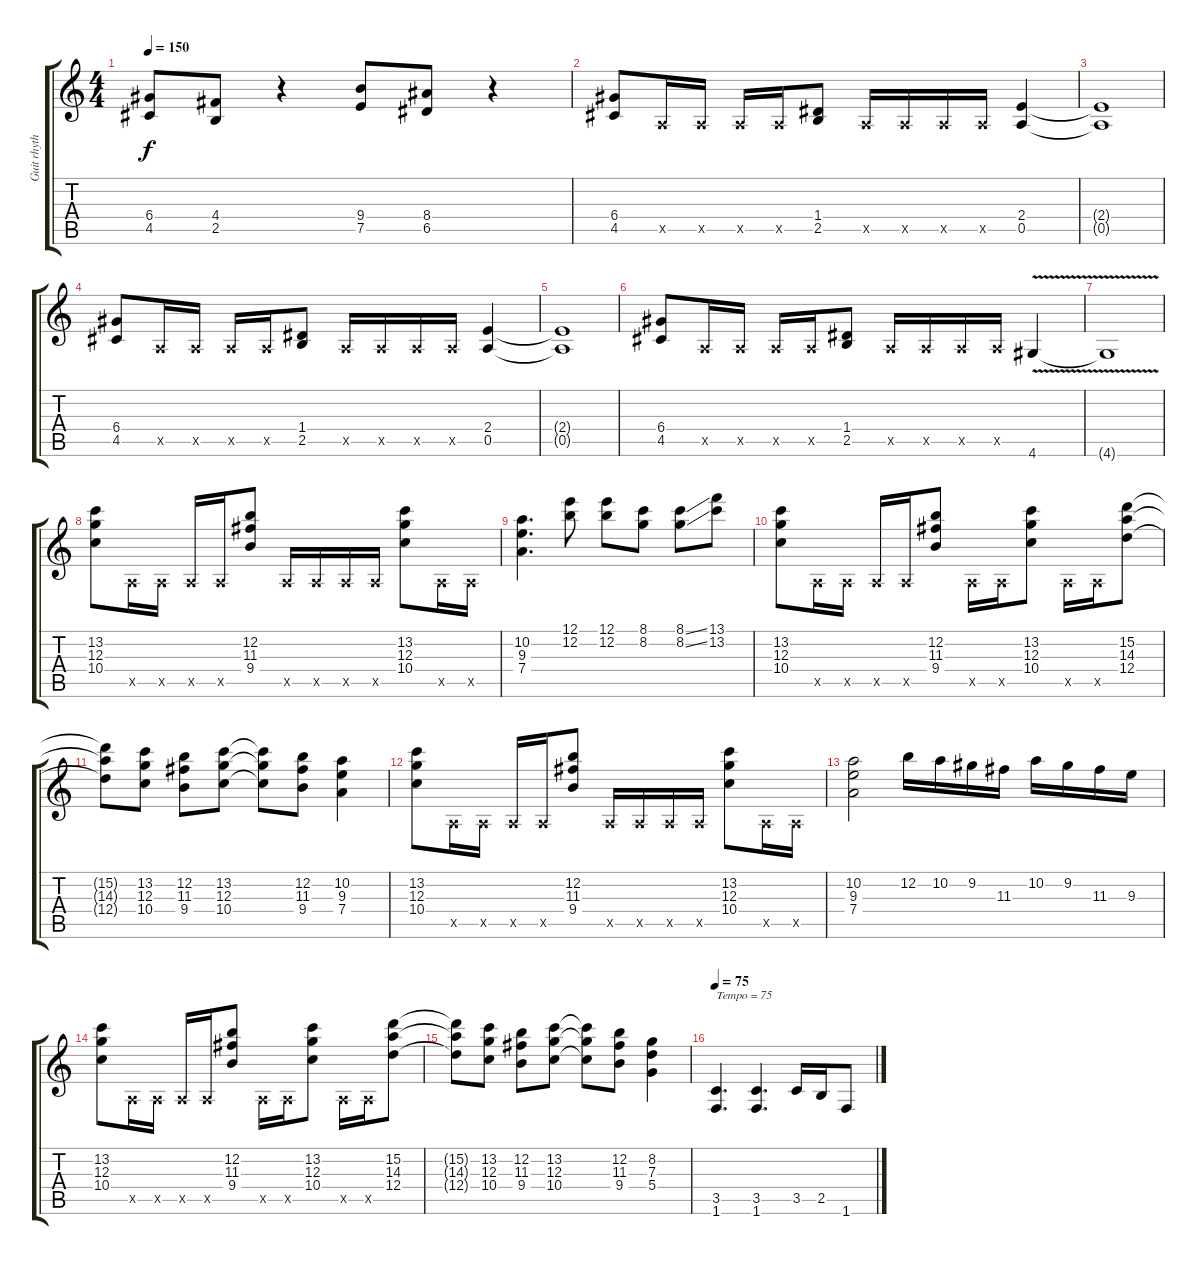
\track ("Guit rhythm" "Guit rhyth") {instrument distortionguitar}
\staff {score tabs}
\tuning (E4 B3 G3 D3 A2 E2) {hide}
\ts (4 4)
\tempo 150
\clef g2
\ks c
(6.4 4.5).8{dy f} (4.4 2.5).8 r.4 (9.4 7.5).8 (8.4 6.5).8 r.4 |
(6.4 4.5).8 0.5{x}.16 0.5{x}.16 0.5{x}.16 0.5{x}.16 (1.4 2.5).8 0.5{x}.16 0.5{x}.16 0.5{x}.16 0.5{x}.16 (2.4 0.5).4 |
(2.4{t} 0.5{t}).1 |
(6.4 4.5).8 0.5{x}.16 0.5{x}.16 0.5{x}.16 0.5{x}.16 (1.4 2.5).8 0.5{x}.16 0.5{x}.16 0.5{x}.16 0.5{x}.16 (2.4 0.5).4 |
(2.4{t} 0.5{t}).1 |
(6.4 4.5).8 0.5{x}.16 0.5{x}.16 0.5{x}.16 0.5{x}.16 (1.4 2.5).8 0.5{x}.16 0.5{x}.16 0.5{x}.16 0.5{x}.16 4.6{v}.4 |
4.6{t}.1 |
(13.2 12.3 10.4).8 0.5{x}.16 0.5{x}.16 0.5{x}.16 0.5{x}.16 (12.2 11.3 9.4).8 0.5{x}.16 0.5{x}.16 0.5{x}.16 0.5{x}.16 (13.2 12.3 10.4).8 0.5{x}.16 0.5{x}.16 |
(10.2 9.3 7.4).4{d} (12.1 12.2).8 (12.1 12.2).8 (8.1 8.2).8 (8.1{ss} 8.2{ss}).8 (13.1 13.2).8 |
(13.2 12.3 10.4).8 0.5{x}.16 0.5{x}.16 0.5{x}.16 0.5{x}.16 (12.2 11.3 9.4).8 0.5{x}.16 0.5{x}.16 (13.2 12.3 10.4).8 0.5{x}.16 0.5{x}.16 (15.2 14.3 12.4).8 |
(15.2{t} 14.3{t} 12.4{t}).8 (13.2 12.3 10.4).8 (12.2 11.3 9.4).8 (13.2 12.3 10.4).8 (13.2{t} 12.3{t} 10.4{t}).8 (12.2 11.3 9.4).8 (10.2 9.3 7.4).4 |
(13.2 12.3 10.4).8 0.5{x}.16 0.5{x}.16 0.5{x}.16 0.5{x}.16 (12.2 11.3 9.4).8 0.5{x}.16 0.5{x}.16 0.5{x}.16 0.5{x}.16 (13.2 12.3 10.4).8 0.5{x}.16 0.5{x}.16 |
(10.2 9.3 7.4).2 12.2.16 10.2.16 9.2.16 11.3.16 10.2.16 9.2.16 11.3.16 9.3.16 |
(13.2 12.3 10.4).8 0.5{x}.16 0.5{x}.16 0.5{x}.16 0.5{x}.16 (12.2 11.3 9.4).8 0.5{x}.16 0.5{x}.16 (13.2 12.3 10.4).8 0.5{x}.16 0.5{x}.16 (15.2 14.3 12.4).8 |
(15.2{t} 14.3{t} 12.4{t}).8 (13.2 12.3 10.4).8 (12.2 11.3 9.4).8 (13.2 12.3 10.4).8 (13.2{t} 12.3{t} 10.4{t}).8 (12.2 11.3 9.4).8 (8.2 7.3 5.4).4 |
\tempo 75
(3.5 1.6).4{d txt "Tempo = 75"} (3.5 1.6).4{d} 3.5.16 2.5.16 1.6.8
